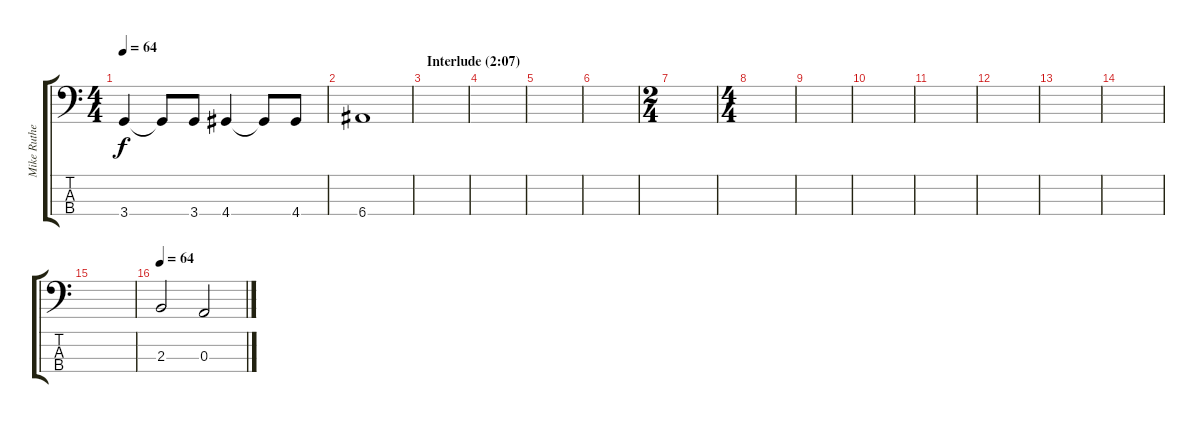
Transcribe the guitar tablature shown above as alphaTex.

\track ("Mike Rutherford (bass)" "Mike Ruthe") {instrument electricbassfinger}
\staff {score tabs}
\tuning (G2 D2 A1 E1) {hide}
\ts (4 4)
\tempo 64
\clef f4
\ks c
3.4.4{dy f} 3.4{t}.8 3.4.8 4.4.4 4.4{t}.8 4.4.8 |
6.4.1 |
\section ("" "Interlude (2:07)")
|
|
|
|
\ts (2 4)
|
\ts (4 4)
|
|
|
|
|
|
|
|
\tempo 64
2.3.2 0.3.2
